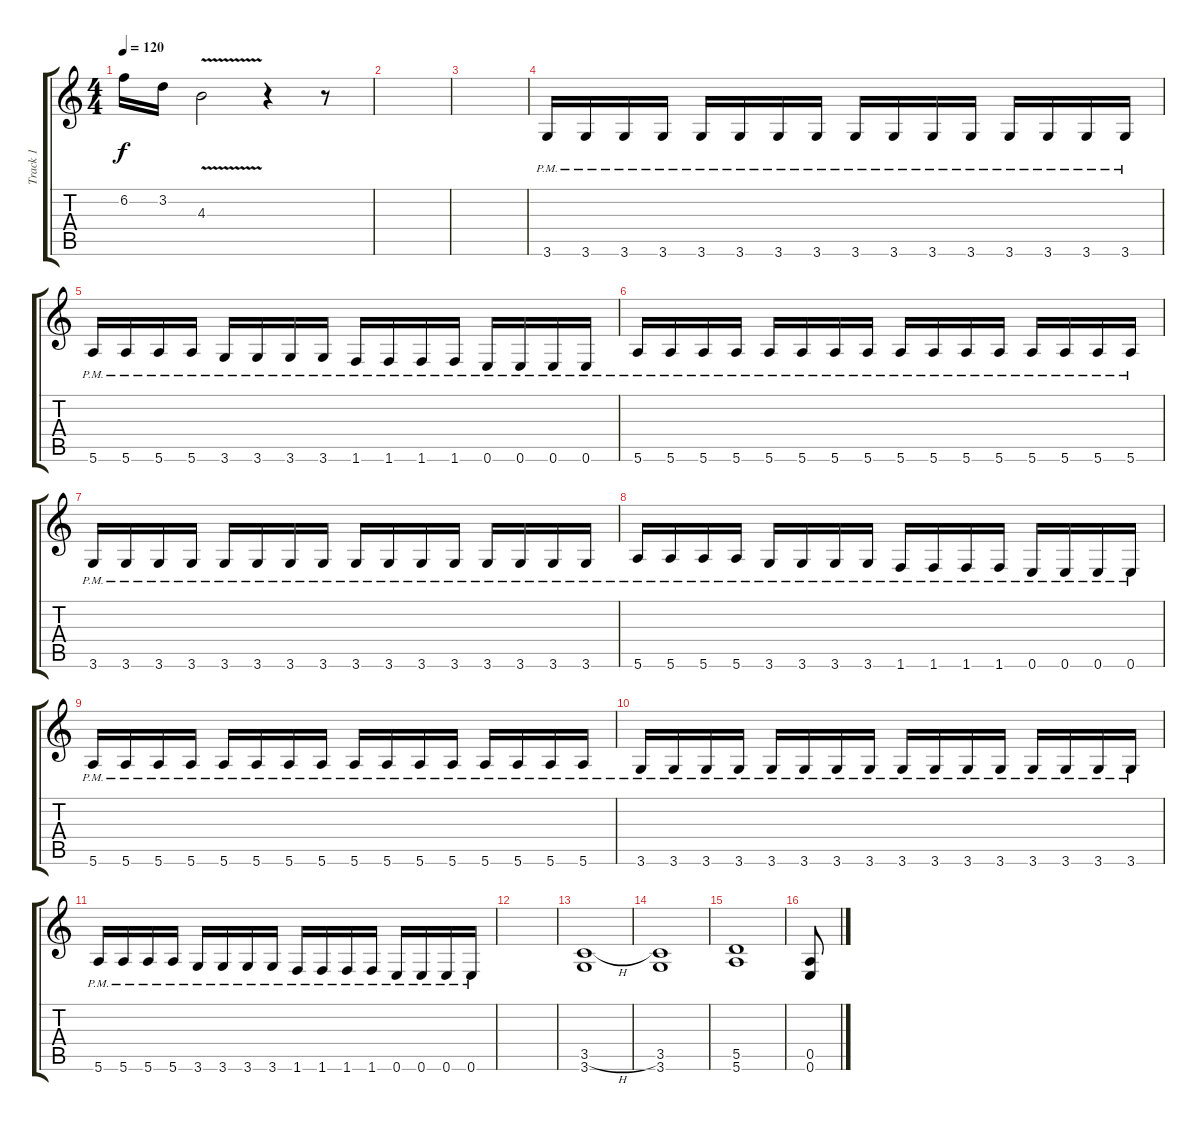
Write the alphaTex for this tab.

\track ("Track 1" "Track 1") {instrument overdrivenguitar}
\staff {score tabs}
\tuning (E4 B3 G3 D3 A2 E2) {hide}
\ts (4 4)
\tempo 120
\clef g2
\ks aminor
6.2.16{dy f} 3.2.16 4.3{v}.2 r.4 r.8 |
\ks c
|
\ks aminor
|
\ks c
3.6{pm}.16 3.6{pm}.16 3.6{pm}.16 3.6{pm}.16 3.6{pm}.16 3.6{pm}.16 3.6{pm}.16 3.6{pm}.16 3.6{pm}.16 3.6{pm}.16 3.6{pm}.16 3.6{pm}.16 3.6{pm}.16 3.6{pm}.16 3.6{pm}.16 3.6{pm}.16 |
\ks aminor
5.6{pm}.16 5.6{pm}.16 5.6{pm}.16 5.6{pm}.16 3.6{pm}.16 3.6{pm}.16 3.6{pm}.16 3.6{pm}.16 1.6{pm}.16 1.6{pm}.16 1.6{pm}.16 1.6{pm}.16 0.6{pm}.16 0.6{pm}.16 0.6{pm}.16 0.6{pm}.16 |
\ks c
5.6{pm}.16 5.6{pm}.16 5.6{pm}.16 5.6{pm}.16 5.6{pm}.16 5.6{pm}.16 5.6{pm}.16 5.6{pm}.16 5.6{pm}.16 5.6{pm}.16 5.6{pm}.16 5.6{pm}.16 5.6{pm}.16 5.6{pm}.16 5.6{pm}.16 5.6{pm}.16 |
\ks aminor
3.6{pm}.16 3.6{pm}.16 3.6{pm}.16 3.6{pm}.16 3.6{pm}.16 3.6{pm}.16 3.6{pm}.16 3.6{pm}.16 3.6{pm}.16 3.6{pm}.16 3.6{pm}.16 3.6{pm}.16 3.6{pm}.16 3.6{pm}.16 3.6{pm}.16 3.6{pm}.16 |
\ks c
5.6{pm}.16 5.6{pm}.16 5.6{pm}.16 5.6{pm}.16 3.6{pm}.16 3.6{pm}.16 3.6{pm}.16 3.6{pm}.16 1.6{pm}.16 1.6{pm}.16 1.6{pm}.16 1.6{pm}.16 0.6{pm}.16 0.6{pm}.16 0.6{pm}.16 0.6{pm}.16 |
5.6{pm}.16 5.6{pm}.16 5.6{pm}.16 5.6{pm}.16 5.6{pm}.16 5.6{pm}.16 5.6{pm}.16 5.6{pm}.16 5.6{pm}.16 5.6{pm}.16 5.6{pm}.16 5.6{pm}.16 5.6{pm}.16 5.6{pm}.16 5.6{pm}.16 5.6{pm}.16 |
\ks aminor
3.6{pm}.16 3.6{pm}.16 3.6{pm}.16 3.6{pm}.16 3.6{pm}.16 3.6{pm}.16 3.6{pm}.16 3.6{pm}.16 3.6{pm}.16 3.6{pm}.16 3.6{pm}.16 3.6{pm}.16 3.6{pm}.16 3.6{pm}.16 3.6{pm}.16 3.6{pm}.16 |
\ks c
5.6{pm}.16 5.6{pm}.16 5.6{pm}.16 5.6{pm}.16 3.6{pm}.16 3.6{pm}.16 3.6{pm}.16 3.6{pm}.16 1.6{pm}.16 1.6{pm}.16 1.6{pm}.16 1.6{pm}.16 0.6{pm}.16 0.6{pm}.16 0.6{pm}.16 0.6{pm}.16 |
|
\ks aminor
(3.5{h} 3.6).1 |
(3.5 3.6).1 |
(5.5 5.6).1 |
(0.5 0.6).8
